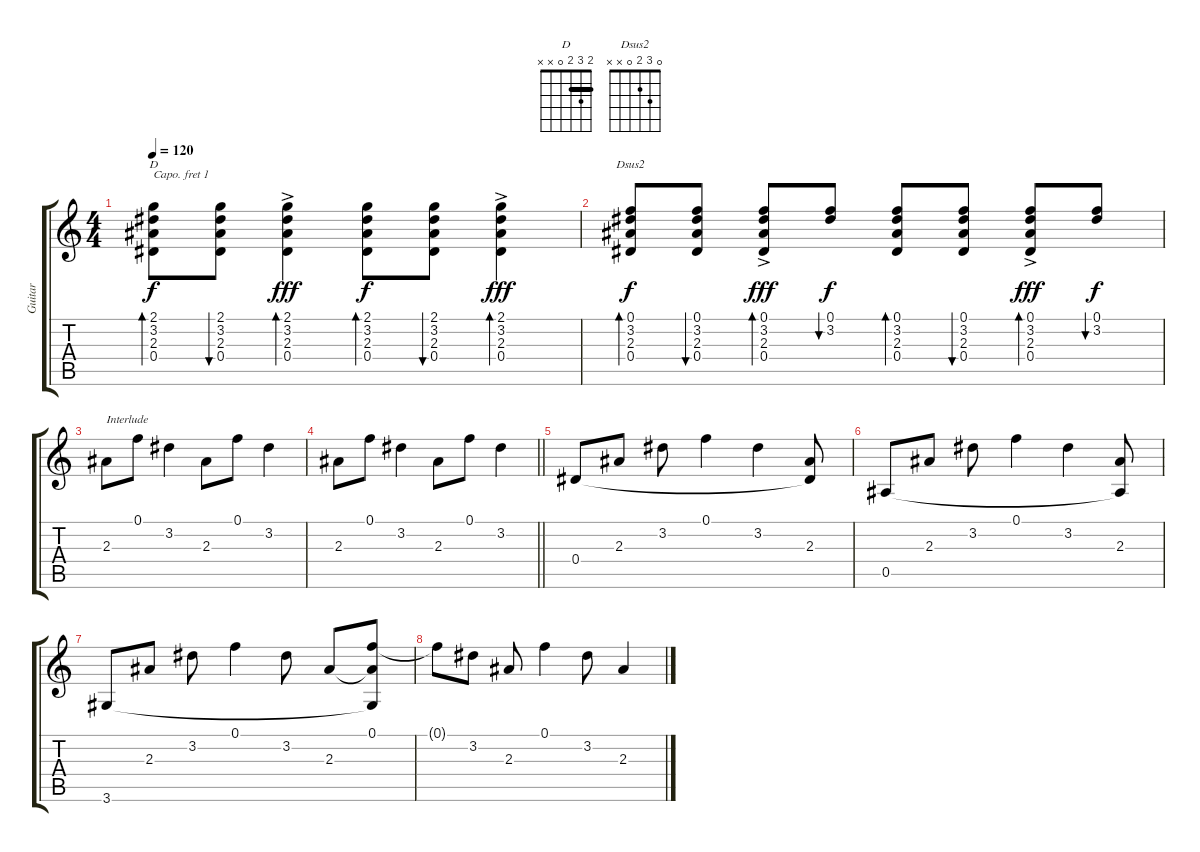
\track ("Guitar" "Guitar") {instrument acousticguitarsteel}
\staff {score tabs}
\capo 1
\tuning (E4 B3 G3 D3 A2 E2) {hide}
\chord ("D" 2 3 2 0 x x) {barre 2}
\chord ("Dsus2" 0 3 2 0 x x)
\ts (4 4)
\tempo 120
\clef g2
\ks c
(2.1 3.2 2.3 0.4).8{bd 60 ch "D" dy f} (2.1 3.2 2.3 0.4).8{bu 60} (2.1{ac} 3.2{ac} 2.3{ac} 0.4{ac}).4{bd 60 dy fff} (2.1 3.2 2.3 0.4).8{bd 60 dy f} (2.1 3.2 2.3 0.4).8{bu 60} (2.1{ac} 3.2 2.3{ac} 0.4{ac}).4{bd 60 dy fff} |
(0.1 3.2 2.3 0.4).8{bd 60 ch "Dsus2" dy f} (0.1 3.2 2.3 0.4).8{bu 60} (0.1{ac} 3.2{ac} 2.3{ac} 0.4{ac}).8{bd 60 dy fff} (0.1 3.2).8{bu 60 dy f} (0.1 3.2 2.3 0.4).8{bd 60} (0.1 3.2 2.3 0.4).8{bu 60} (0.1{ac} 3.2{ac} 2.3{ac} 0.4{ac}).8{bd 60 dy fff} (0.1 3.2).8{bu 60 dy f} |
2.3.8{txt "Interlude"} 0.1.8 3.2.4 2.3.8 0.1.8 3.2.4 |
\barLineRight lightlight
2.3.8 0.1.8 3.2.4 2.3.8 0.1.8 3.2.4 |
0.4.8 2.3.8 3.2.8 0.1.4 3.2.4 (2.3 0.4{t}).8 |
0.5.8 2.3.8 3.2.8 0.1.4 3.2.4 (2.3 0.5{t}).8 |
3.6.8 2.3.8 3.2.8 0.1.4 3.2.8 2.3.8 (0.1 2.3{t} 3.6{t}).8 |
0.1{t}.8 3.2.8 2.3.8 0.1.4 3.2.8 2.3.4
